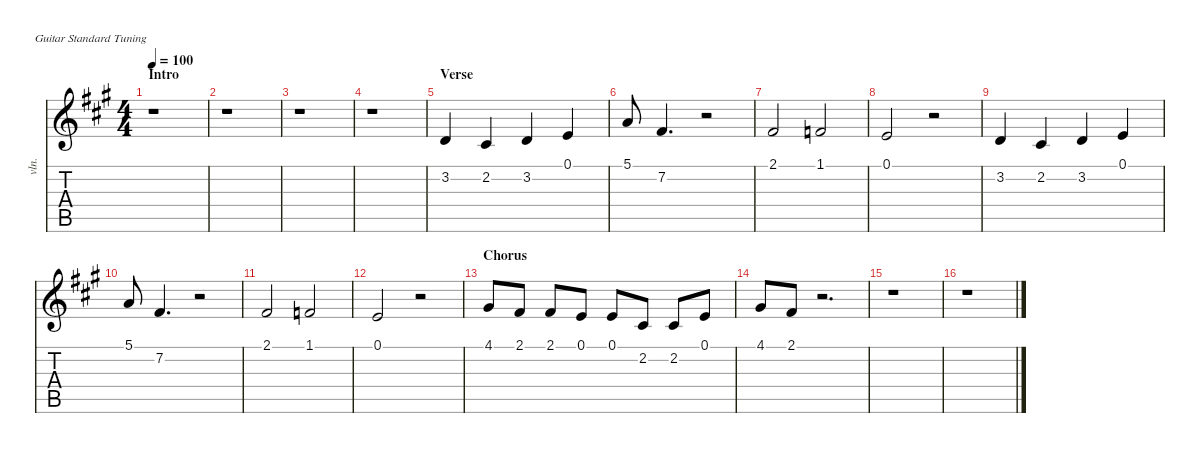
\defaultSystemsLayout 4
\hideDynamics
\bracketExtendMode nobrackets
\track ("Paul" "vln.") {instrument synthstrings2}
\staff {score tabs}
\tuning (E4 B3 G3 D3 A2 E2)
\ts (4 4)
\section ("" "Intro")
\tempo 100
\clef g2
\ks a
r.1{dy f instrument synthstrings2} |
r.1 |
r.1 |
r.1 |
\section ("" "Verse")
3.2{acc forcenatural}.4 2.2{acc #}.4 3.2{acc forcenatural}.4 0.1{acc forcenatural}.4 |
5.1{acc forcenatural}.8 7.2{acc #}.4{d} r.2 |
2.1{acc #}.2 1.1{acc forcenatural}.2 |
0.1{acc forcenatural}.2 r.2 |
3.2{acc forcenatural}.4 2.2{acc #}.4 3.2{acc forcenatural}.4 0.1{acc forcenatural}.4 |
5.1{acc forcenatural}.8 7.2{acc #}.4{d} r.2 |
2.1{acc #}.2 1.1{acc forcenatural}.2 |
0.1{acc forcenatural}.2 r.2 |
\section ("" "Chorus")
4.1{acc #}.8 2.1{acc #}.8 2.1{acc #}.8 0.1{acc forcenatural}.8 0.1{acc forcenatural}.8 2.2{acc #}.8 2.2{acc #}.8 0.1{acc forcenatural}.8 |
4.1{acc #}.8 2.1{acc #}.8 r.2{d} |
r.1 |
r.1
